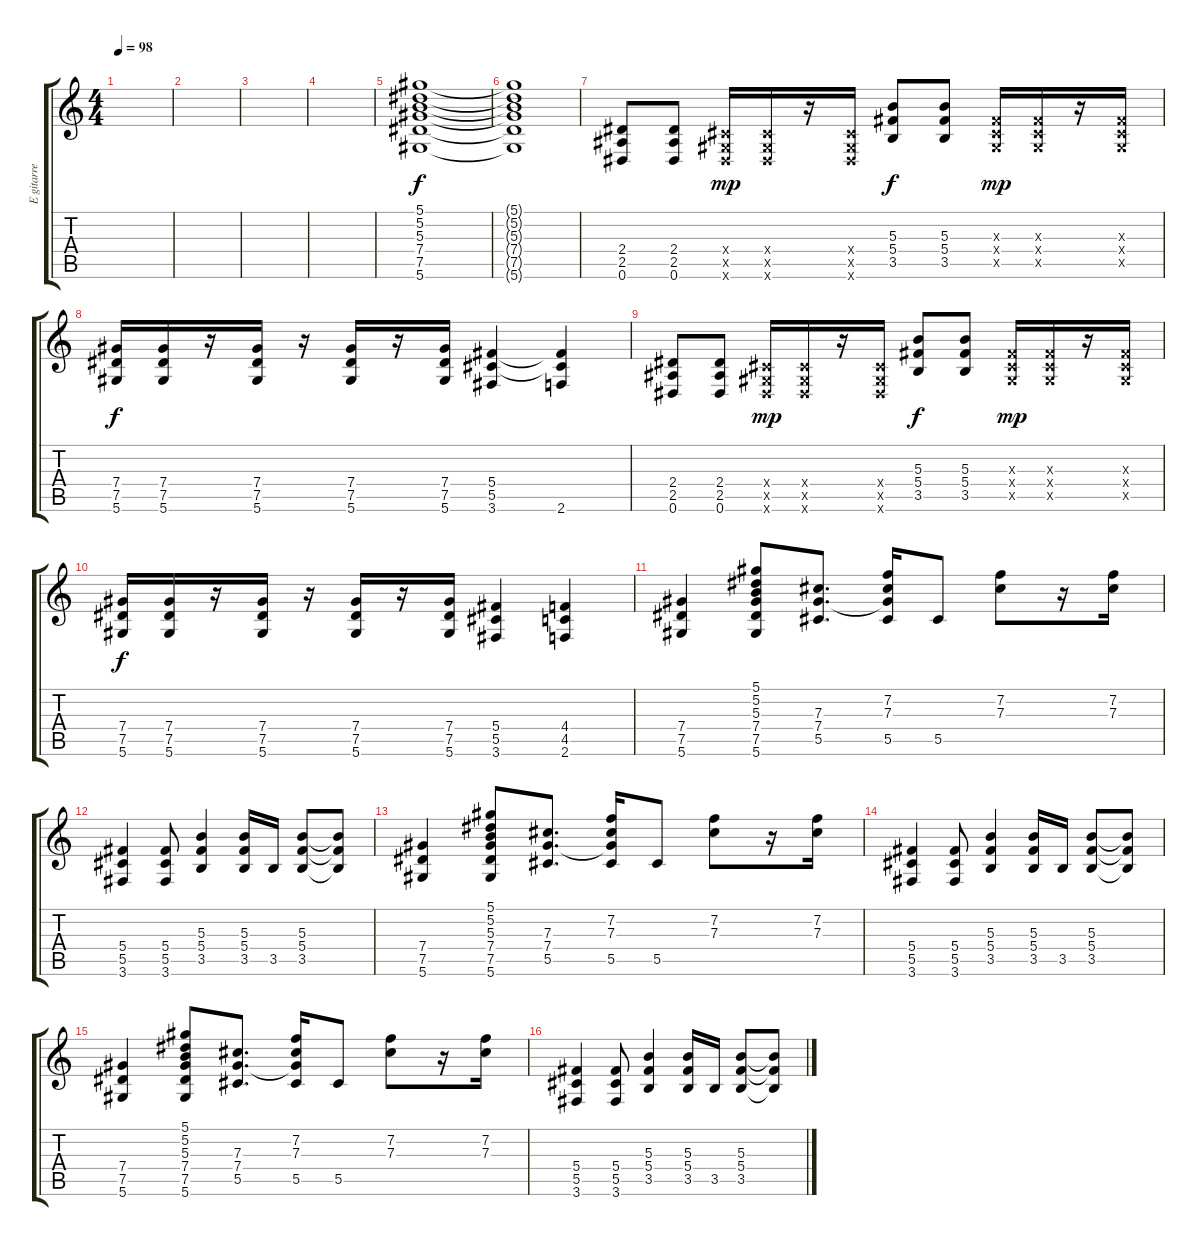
\track ("E gitarre Rythm 1" "E gitarre ") {instrument overdrivenguitar}
\staff {score tabs}
\tuning (Eb4 Bb3 Gb3 Db3 Ab2 Eb2) {hide}
\ts (4 4)
\tempo 98
\clef g2
\ks c
|
|
|
|
(5.1 5.2 5.3 7.4 7.5 5.6).1 |
(5.1{t} 5.2{t} 5.3{t} 7.4{t} 7.5{t} 5.6{t}).1 |
(2.4 2.5 0.6).8 (2.4 2.5 0.6).8 (0.4{x} 0.5{x} 0.6{x}).16{dy mp} (0.4{x} 0.5{x} 0.6{x}).16 r.16 (0.4{x} 0.5{x} 0.6{x}).16 (5.3 5.4 3.5).8{dy f} (5.3 5.4 3.5).8 (0.3{x} 0.4{x} 0.5{x}).16{dy mp} (0.3{x} 0.4{x} 0.5{x}).16 r.16 (0.3{x} 0.4{x} 0.5{x}).16 |
(7.4 7.5 5.6).16{dy f} (7.4 7.5 5.6).16 r.16 (7.4 7.5 5.6).16 r.16 (7.4 7.5 5.6).16 r.16 (7.4 7.5 5.6).16 (5.4 5.5 3.6).4 (5.4{t} 5.5{t} 2.6).4 |
(2.4 2.5 0.6).8 (2.4 2.5 0.6).8 (0.4{x} 0.5{x} 0.6{x}).16{dy mp} (0.4{x} 0.5{x} 0.6{x}).16 r.16 (0.4{x} 0.5{x} 0.6{x}).16 (5.3 5.4 3.5).8{dy f} (5.3 5.4 3.5).8 (0.3{x} 0.4{x} 0.5{x}).16{dy mp} (0.3{x} 0.4{x} 0.5{x}).16 r.16 (0.3{x} 0.4{x} 0.5{x}).16 |
(7.4 7.5 5.6).16{dy f} (7.4 7.5 5.6).16 r.16 (7.4 7.5 5.6).16 r.16 (7.4 7.5 5.6).16 r.16 (7.4 7.5 5.6).16 (5.4 5.5 3.6).4 (4.4 4.5 2.6).4 |
(7.4 7.5 5.6).4 (5.1 5.2 5.3 7.4 7.5 5.6).8 (7.3 7.4 5.5).8{d} (7.2 7.3 7.4{t} 5.5).16 5.5.8 (7.2 7.3).8 r.16 (7.2 7.3).16 |
(5.4 5.5 3.6).4 (5.4 5.5 3.6).8 (5.3 5.4 3.5).4 (5.3 5.4 3.5).16 3.5.16 (5.3 5.4 3.5).8 (5.3{t} 5.4{t} 3.5{t}).8 |
(7.4 7.5 5.6).4 (5.1 5.2 5.3 7.4 7.5 5.6).8 (7.3 7.4 5.5).8{d} (7.2 7.3 7.4{t} 5.5).16 5.5.8 (7.2 7.3).8 r.16 (7.2 7.3).16 |
(5.4 5.5 3.6).4 (5.4 5.5 3.6).8 (5.3 5.4 3.5).4 (5.3 5.4 3.5).16 3.5.16 (5.3 5.4 3.5).8 (5.3{t} 5.4{t} 3.5{t}).8 |
(7.4 7.5 5.6).4 (5.1 5.2 5.3 7.4 7.5 5.6).8 (7.3 7.4 5.5).8{d} (7.2 7.3 7.4{t} 5.5).16 5.5.8 (7.2 7.3).8 r.16 (7.2 7.3).16 |
(5.4 5.5 3.6).4 (5.4 5.5 3.6).8 (5.3 5.4 3.5).4 (5.3 5.4 3.5).16 3.5.16 (5.3 5.4 3.5).8 (5.3{t} 5.4{t} 3.5{t}).8
